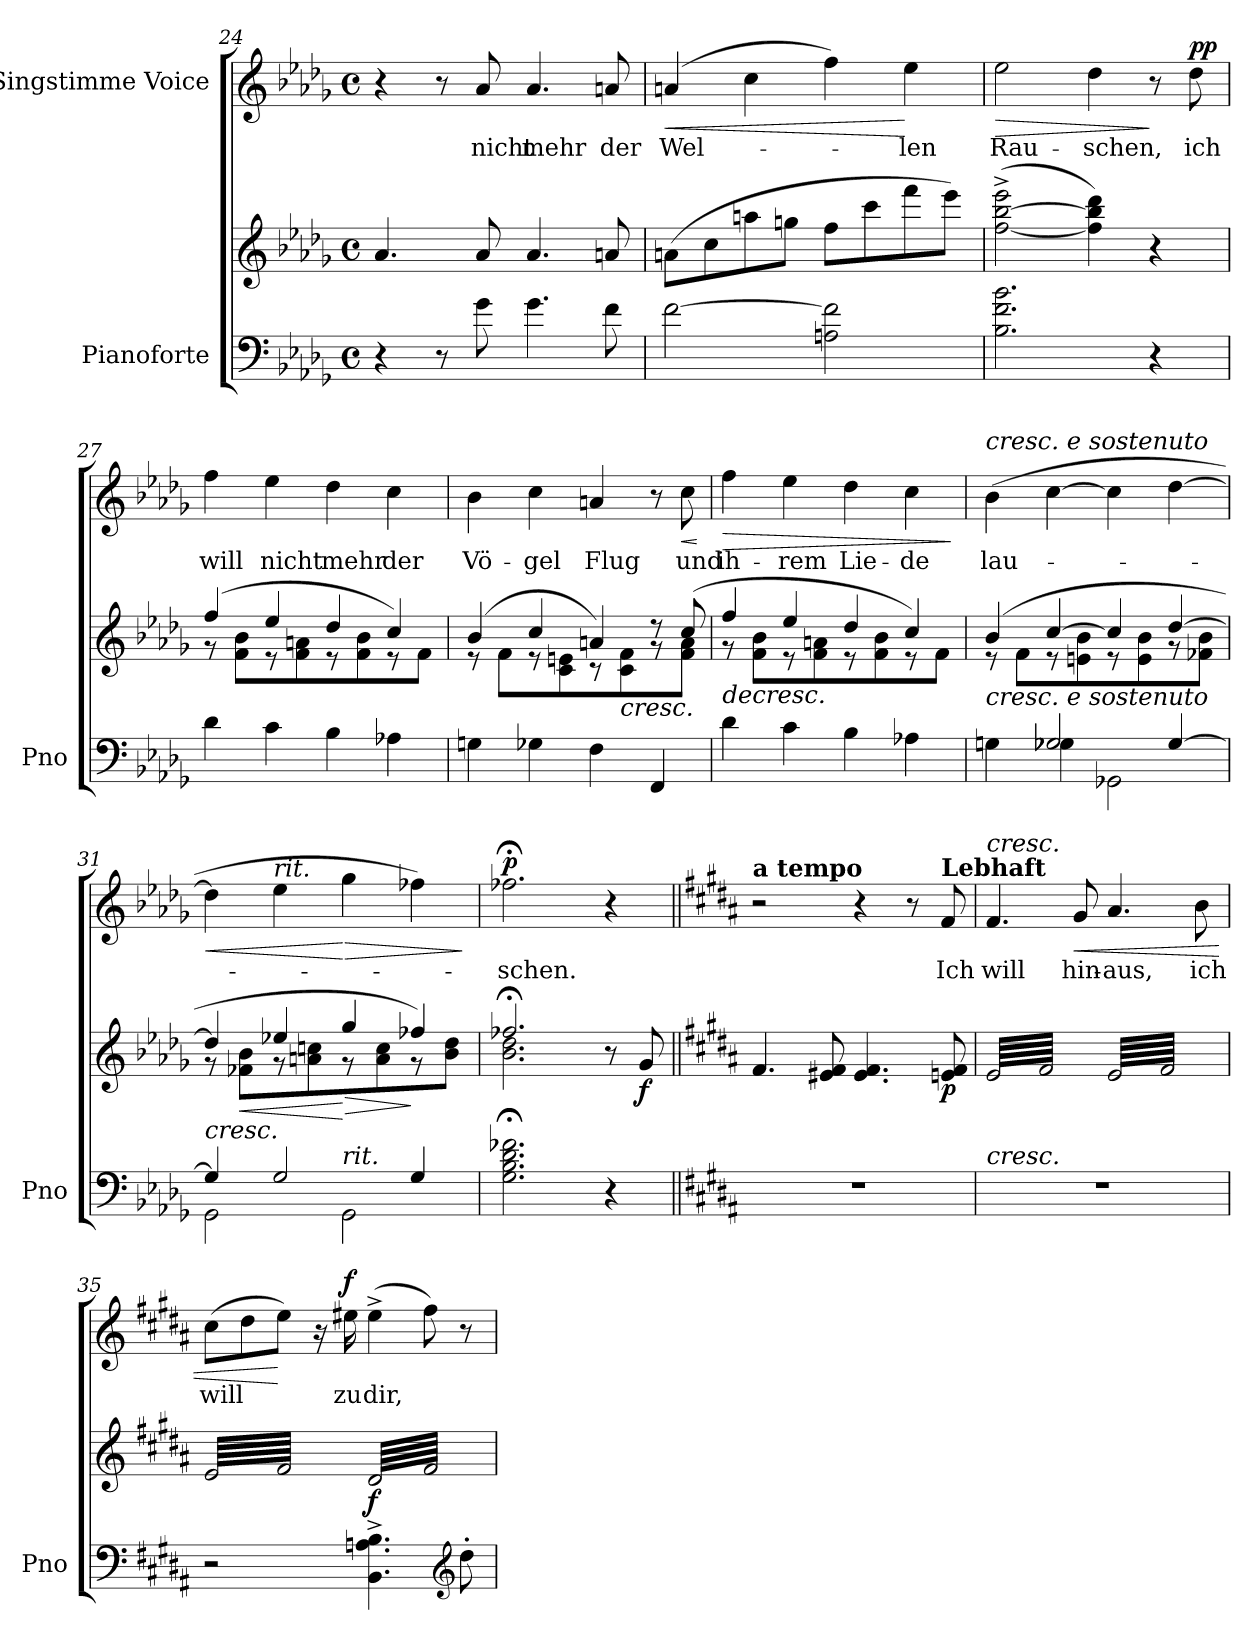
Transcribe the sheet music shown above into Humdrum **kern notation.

**kern	**kern	**dynam	**kern	**text	**dynam
*part2	*part2	*part2	*part1	*part1	*part1
*staff3	*staff2	*staff2/3	*staff1	*staff1	*staff1
*I"Pianoforte	*	*	*I"Singstimme Voice	*	*
*I'Pno	*	*	*	*	*
*clefF4	*clefG2	*	*clefG2	*	*
*k[b-e-a-d-g-]	*k[b-e-a-d-g-]	*	*k[b-e-a-d-g-]	*	*
*M4/4	*M4/4	*	*M4/4	*	*
*met(c)	*met(c)	*	*met(c)	*	*
=24	=24	=24	=24	=24	=24
4r	4.a-/	.	4r	.	.
8r	.	.	8r	.	.
8g-\	8a-/	.	8a-/	nicht	.
4.g-\	4.a-/	.	4.a-/	mehr	.
8f\	8an/	.	8an/	der	.
=25	=25	=25	=25	=25	=25
!	!	!	!	!	!LO:HP:b
[2f\	(8an\L	.	(4an/	Wel-	<
.	8cc\	.	.	.	.
.	8aan\	.	4cc\	.	.
.	8ggn\J	.	.	.	.
2An\ 2f\]	8ff\L	.	4ff\)	.	.
.	8ccc\	.	.	.	.
.	8fff\	.	4ee-\	-len	[
.	8eee-\J)	.	.	.	.
=26	=26	=26	=26	=26	=26
!	!	!	!	!	!LO:HP:b
2.B-\ 2.f\ 2.b-\	(>[2ff\^ [2bb-\^ 2eee-\^	.	2ee-\	Rau-	>
.	4ff\] 4bb-\] 4ddd-\)	.	4dd-\	-schen,	.
4r	4r	.	8r	.	]
!	!	!	!	!	!LO:DY:a
.	.	.	8dd-\	ich	pp
=27	=27	=27	=27	=27	=27
*	*^	*	*	*	*
4d-\	(4ff/	8r	.	4ff\	will	.
.	.	8f\ 8b-\L	.	.	.	.
4c\	4ee-/	8r	.	4ee-\	nicht	.
.	.	8f\ 8an\	.	.	.	.
4B-\	4dd-/	8r	.	4dd-\	mehr	.
.	.	8f\ 8b-\	.	.	.	.
4A-X\	4cc/)	8r	.	4cc\	der	.
.	.	8f\J	.	.	.	.
=28	=28	=28	=28	=28	=28	=28
4Gn\	(4b-/	8r	.	4b-\	Vö-	.
.	.	8f\L	.	.	.	.
4G-X\	4cc/	8r	.	4cc\	-gel	.
.	.	8c\ 8en\	.	.	.	.
4F\	4an/)	8r	.	4an/	Flug	.
!	!	!	!LO:HP:b	!	!	!
.	.	8c\ 8f\	<	.	.	.
4FF/	8r	8r	.	8r	.	.
!	!	!	!	!	!	!LO:HP:b
.	(8cc/	8f\ 8a\J	.	8cc\	und	<
*	*v	*v	*	*	*	*
.	.	.	.	.	[
=29	=29	=29	=29	=29	=29
!	!	!LO:HP:b	!	!	!LO:HP:b
*	*^	*	*	*	*
4d-\	4ff/	8r	>	4ff\	ih-	>
.	.	8f\ 8b-\L	.	.	.	.
4c\	4ee-/	8r	.	4ee-\	-rem	.
.	.	8f\ 8an\	.	.	.	.
4B-\	4dd-/	8r	.	4dd-\	Lie-	.
.	.	8f\ 8b-\	.	.	.	.
4A-X\	4cc/)	8r	[	4cc\	-de	.
.	.	8f\J	.	.	.	.
*	*v	*v	*	*	*	*
.	.	.	.	.	]
=30	=30	=30	=30	=30	=30
*^	*^	*	*	*	*
!	!	!	!	!	!LO:TX:a:i:t=cresc. e sostenuto	!	!
!	!	!LO:TX:b:i:t=cresc. e sostenuto	!	!	!	!	!
4Gn\	4ryy	(4b-/	8r	.	(4b-\	lau-	.
.	.	.	8f\L	.	.	.	.
2G-X/	4G-\	[4cc/	8r	.	[4cc\	.	.
.	.	.	8en\ 8b-\	.	.	.	.
.	2GG-X\	4cc/]	8r	.	4cc\]	.	.
.	.	.	8e\ 8b-\	.	.	.	.
[4G-/	.	[4dd-/	8r	.	[4dd-\	.	.
.	.	.	8f-X\ 8b-\J	.	.	.	.
=31	=31	=31	=31	=31	=31	=31	=31
!	!	!	!	!LO:HP:b	!	!	!LO:HP:b
4G-/]	2GG-\	4dd-/]	8r	<	4dd-\]	.	<
!	!	!	!	!LO:HP:b	!	!	!
.	.	.	8f-X\ 8b-\L	<	.	.	.
!	!	!	!	!	!LO:TX:a:i:t=rit.	!	!
2G-/	.	4ee-X/	8r	.	4ee-\	.	.
.	.	.	8an\ 8ccn\	.	.	.	.
!	!LO:TX:a:i:t=rit.	!	!	!	!	!	!
!	!	!	!	!LO:HP:n=1:b	!	!	!LO:HP:n=1:b
.	2GG-\	4gg-/	8r	] [ >	4gg-\	.	[ >
.	.	.	8a\ 8cc\	.	.	.	.
4G-/	.	4ff-X/)	8r	]	4ff-X\)	.	.
.	.	.	8b-\ 8dd-\J	.	.	.	.
*v	*v	*	*	*	*	*	*
*	*v	*v	*	*	*	*
.	.	.	.	.	]
=32	=32	=32	=32	=32	=32
*	*^	*	*	*	*
!	!	!	!	!	!	!LO:DY:a
2.G-\;< 2.B-\;< 2.d-\;< 2.f-X\;<	2.ff-X;</	2.b-\ 2.dd-\	.	2.ff-X;<\	-schen.	p
4r	8r	8ryy	.	4r	.	.
!	!	!	!LO:DY:b	!	!	!
.	8g-/	8ryy	f	.	.	.
*	*v	*v	*	*	*	*
=33||	=33||	=33||	=33||	=33||	=33||
*k[f#c#g#d#a#]	*k[f#c#g#d#a#]	*	*k[f#c#g#d#a#]	*	*
*	*^	*	*	*	*
!	!	!	!	!LO:TX:a:B:t=a tempo	!	!
*	*v	*v	*	*	*	*
1r	4.f#/	.	2r	.	.
.	8e#X/ 8f#/	.	.	.	.
.	4.e#/ 4.f#/	.	4r	.	.
.	.	.	8r	.	.
!	!	!	!LO:TX:a:B:t=Lebhaft	!	!
!	!	!LO:DY:b	!	!	!
.	8en/ 8f#/	p	8f#/	Ich	.
=34	=34	=34	=34	=34	=34
!	!	!	!LO:TX:a:i:t=cresc.	!	!
!	!LO:TX:a:i:t=trem.	!	!	!	!
!LO:TX:a:i:t=cresc.	!	!	!	!	!
*	*tremolo	*	*	*	*
1r	64e/LLLL	.	4.f#/	will	.
.	64f#/	.	.	.	.
.	64e/	.	.	.	.
.	64f#/	.	.	.	.
.	64e/	.	.	.	.
.	64f#/	.	.	.	.
.	64e/	.	.	.	.
.	64f#/	.	.	.	.
.	64e/	.	.	.	.
.	64f#/	.	.	.	.
.	64e/	.	.	.	.
.	64f#/	.	.	.	.
.	64e/	.	.	.	.
.	64f#/	.	.	.	.
.	64e/	.	.	.	.
.	64f#/	.	.	.	.
.	64e/	.	.	.	.
.	64f#/	.	.	.	.
.	64e/	.	.	.	.
.	64f#/	.	.	.	.
.	64e/	.	.	.	.
.	64f#/	.	.	.	.
.	64e/	.	.	.	.
.	64f#/	.	.	.	.
!	!	!	!	!	!LO:HP:b
.	64e/	.	8g#/	hin-	<
.	64f#/	.	.	.	.
.	64e/	.	.	.	.
.	64f#/	.	.	.	.
.	64e/	.	.	.	.
.	64f#/	.	.	.	.
.	64e/	.	.	.	.
.	64f#/JJJJ	.	.	.	.
.	64e/LLLL	.	4.a#/	-aus,	.
.	64f#/	.	.	.	.
.	64e/	.	.	.	.
.	64f#/	.	.	.	.
.	64e/	.	.	.	.
.	64f#/	.	.	.	.
.	64e/	.	.	.	.
.	64f#/	.	.	.	.
.	64e/	.	.	.	.
.	64f#/	.	.	.	.
.	64e/	.	.	.	.
.	64f#/	.	.	.	.
.	64e/	.	.	.	.
.	64f#/	.	.	.	.
.	64e/	.	.	.	.
.	64f#/	.	.	.	.
.	64e/	.	.	.	.
.	64f#/	.	.	.	.
.	64e/	.	.	.	.
.	64f#/	.	.	.	.
.	64e/	.	.	.	.
.	64f#/	.	.	.	.
.	64e/	.	.	.	.
.	64f#/	.	.	.	.
.	64e/	.	8b\	ich	.
.	64f#/	.	.	.	.
.	64e/	.	.	.	.
.	64f#/	.	.	.	.
.	64e/	.	.	.	.
.	64f#/	.	.	.	.
.	64e/	.	.	.	.
.	64f#/JJJJ	.	.	.	.
.	.	[	.	.	.
=35	=35	=35	=35	=35	=35
2r	64e/LLLL	.	(8cc#\L	will	.
.	64f#/	.	.	.	.
.	64e/	.	.	.	.
.	64f#/	.	.	.	.
.	64e/	.	.	.	.
.	64f#/	.	.	.	.
.	64e/	.	.	.	.
.	64f#/	.	.	.	.
.	64e/	.	8dd#\	.	.
.	64f#/	.	.	.	.
.	64e/	.	.	.	.
.	64f#/	.	.	.	.
.	64e/	.	.	.	.
.	64f#/	.	.	.	.
.	64e/	.	.	.	.
.	64f#/	.	.	.	.
.	64e/	.	8ee\J)	.	[
.	64f#/	.	.	.	.
.	64e/	.	.	.	.
.	64f#/	.	.	.	.
.	64e/	.	.	.	.
.	64f#/	.	.	.	.
.	64e/	.	.	.	.
.	64f#/	.	.	.	.
.	64e/	.	16r	.	.
.	64f#/	.	.	.	.
.	64e/	.	.	.	.
.	64f#/	.	.	.	.
!	!	!	!	!	!LO:DY:a
.	64e/	.	16ee#X\	zu	f
.	64f#/	.	.	.	.
.	64e/	.	.	.	.
.	64f#/JJJJ	.	.	.	.
!	!	!LO:DY:b	!	!	!
4.BB\^ 4.An\^ 4.B\^	64d#/LLLL	f	(4ee#^\	dir,	.
.	64f#/	.	.	.	.
.	64d#/	.	.	.	.
.	64f#/	.	.	.	.
.	64d#/	.	.	.	.
.	64f#/	.	.	.	.
.	64d#/	.	.	.	.
.	64f#/	.	.	.	.
.	64d#/	.	.	.	.
.	64f#/	.	.	.	.
.	64d#/	.	.	.	.
.	64f#/	.	.	.	.
.	64d#/	.	.	.	.
.	64f#/	.	.	.	.
.	64d#/	.	.	.	.
.	64f#/	.	.	.	.
.	64d#/	.	8ff#\)	.	.
.	64f#/	.	.	.	.
.	64d#/	.	.	.	.
.	64f#/	.	.	.	.
.	64d#/	.	.	.	.
.	64f#/	.	.	.	.
.	64d#/	.	.	.	.
.	64f#/	.	.	.	.
*clefG2	*	*	*	*	*
8dd#'\	64d#/	.	8r	.	.
.	64f#/	.	.	.	.
.	64d#/	.	.	.	.
.	64f#/	.	.	.	.
.	64d#/	.	.	.	.
.	64f#/	.	.	.	.
.	64d#/	.	.	.	.
.	64f#/JJJJ	.	.	.	.
*	*Xtremolo	*	*	*	*
.	.	.	.	.	.
.	.	.	.	.	.
.	.	.	.	.	.
.	.	.	.	.	.
.	.	.	.	.	.
.	.	.	.	.	.
.	.	.	.	.	.
.	.	.	.	.	.
.	.	.	.	.	.
.	.	.	.	.	.
.	.	.	.	.	.
.	.	.	.	.	.
.	.	.	.	.	.
.	.	.	.	.	.
.	.	.	.	.	.
.	.	.	.	.	.
=	=	=	=	=	=
*-	*-	*-	*-	*-	*-
